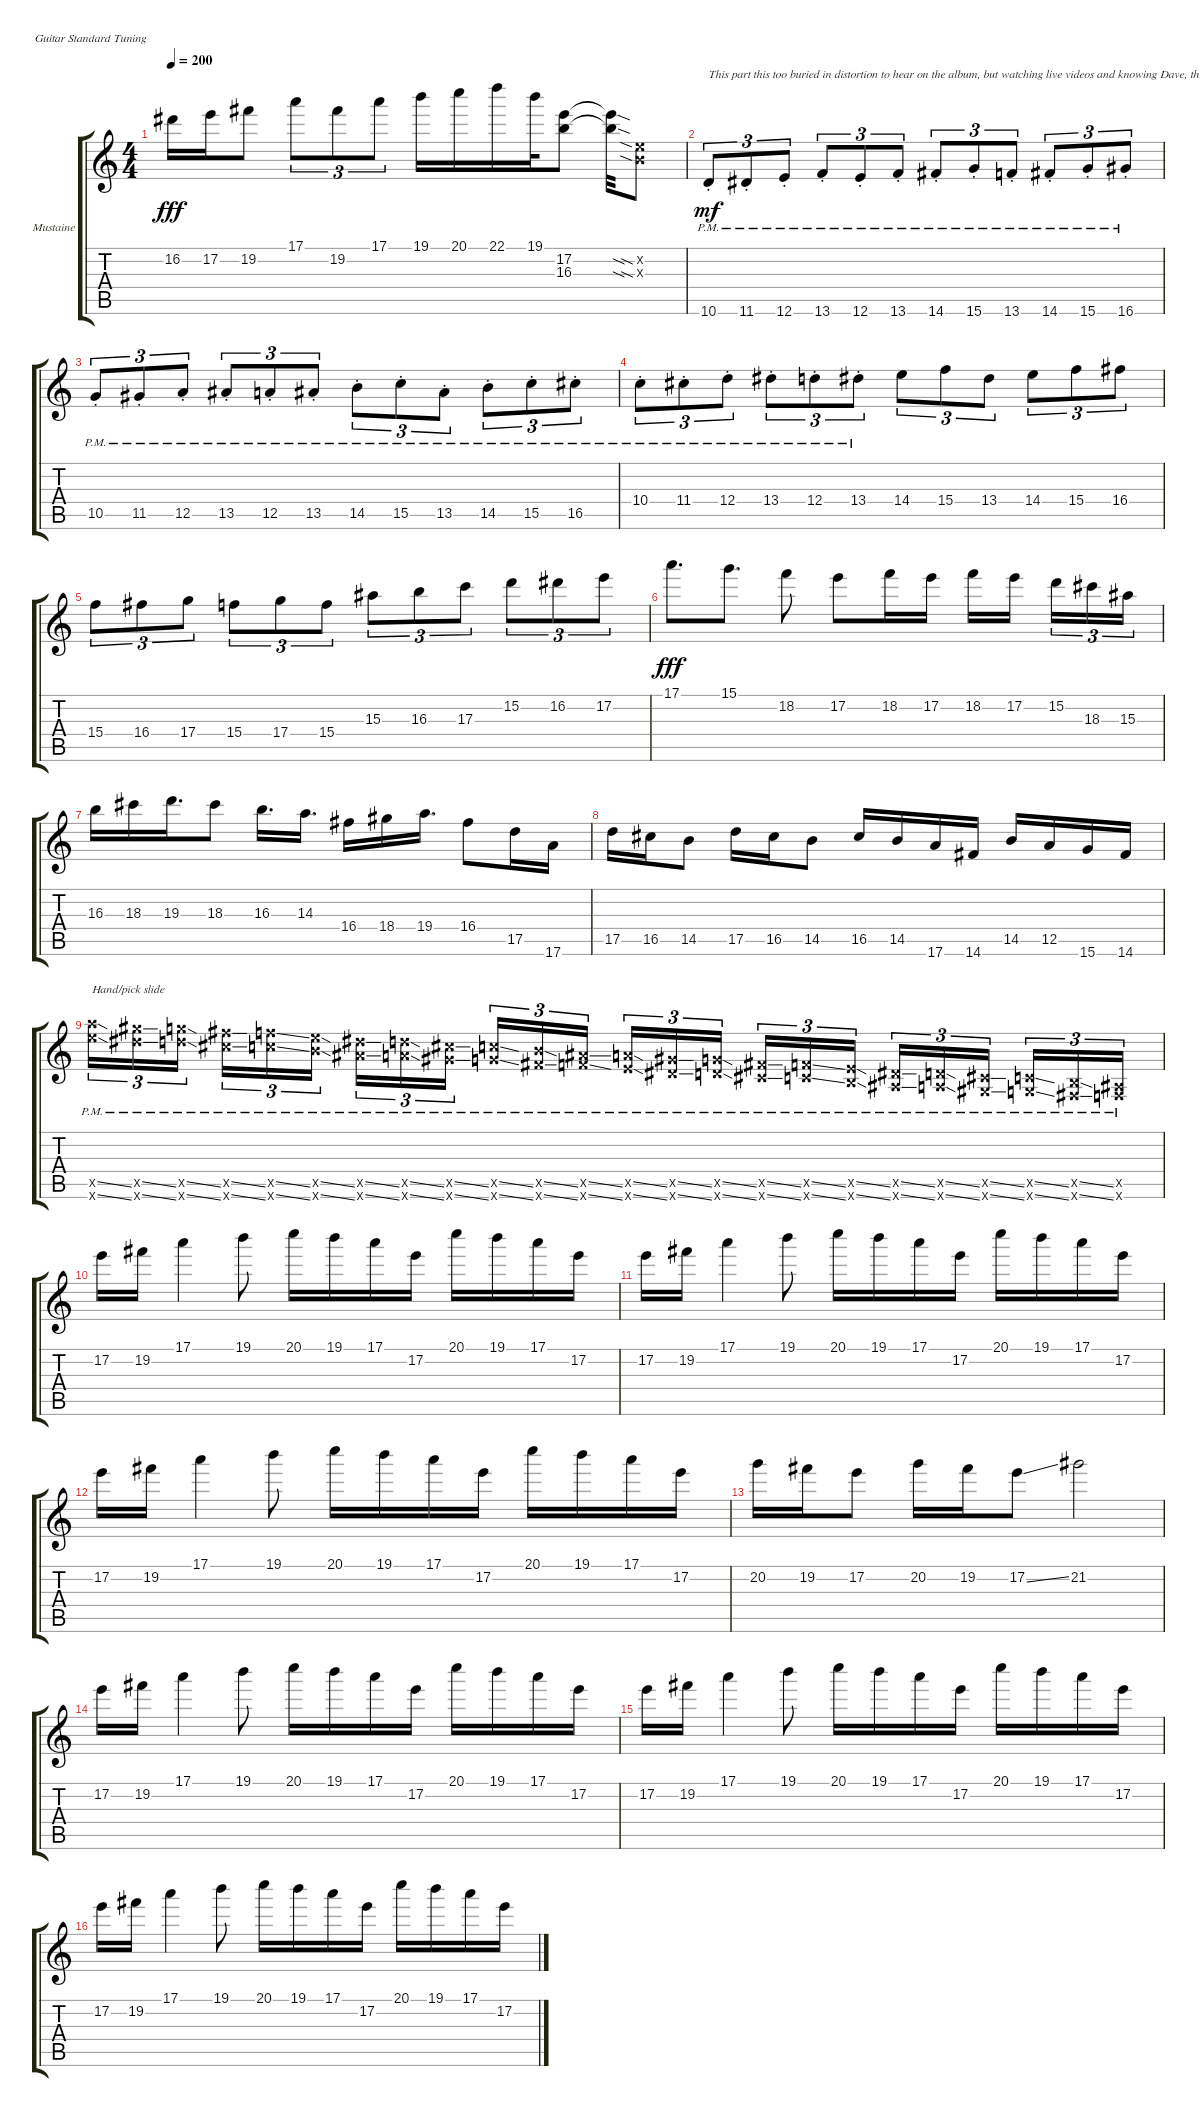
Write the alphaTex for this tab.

\bracketExtendMode groupsimilarinstruments
\firstSystemTrackNameOrientation horizontal
\otherSystemsTrackNameOrientation horizontal
\track ("Dave Mustaine" "Mustaine") {instrument distortionguitar}
\staff {score tabs}
\tuning (E4 B3 G3 D3 A2 E2)
\ts (4 4)
\tempo 200
\clef g2
\ks c
16.2.16{dy fff} 17.2.16 19.2.8 17.1.8{tu (3 2)} 19.2.8{tu (3 2)} 17.1.8{tu (3 2)} 19.1.16 20.1.16 22.1.16 19.1.32 (17.2 16.3).8 (17.2{sod t} 16.3{sod t}).32 (5.2{sia x} 4.3{sia x}).8 |
10.6{pm st}.8{tu (3 2) txt "This part this too buried in distortion to hear on the album, but watching live videos and knowing Dave, this seemed right." dy mf} 11.6{pm st}.8{tu (3 2)} 12.6{pm st}.8{tu (3 2)} 13.6{pm st}.8{tu (3 2)} 12.6{pm st}.8{tu (3 2)} 13.6{pm st}.8{tu (3 2)} 14.6{pm st}.8{tu (3 2)} 15.6{pm st}.8{tu (3 2)} 13.6{pm st}.8{tu (3 2)} 14.6{pm st}.8{tu (3 2)} 15.6{pm st}.8{tu (3 2)} 16.6{pm st}.8{tu (3 2)} |
10.5{pm st}.8{tu (3 2)} 11.5{pm st}.8{tu (3 2)} 12.5{pm st}.8{tu (3 2)} 13.5{pm st}.8{tu (3 2)} 12.5{pm st}.8{tu (3 2)} 13.5{pm st}.8{tu (3 2)} 14.5{pm st}.8{tu (3 2)} 15.5{pm st}.8{tu (3 2)} 13.5{pm st}.8{tu (3 2)} 14.5{pm st}.8{tu (3 2)} 15.5{pm st}.8{tu (3 2)} 16.5{pm st}.8{tu (3 2)} |
10.4{pm st}.8{tu (3 2)} 11.4{pm st}.8{tu (3 2)} 12.4{pm st}.8{tu (3 2)} 13.4{pm st}.8{tu (3 2)} 12.4{pm st}.8{tu (3 2)} 13.4{pm st}.8{tu (3 2)} 14.4.8{tu (3 2)} 15.4.8{tu (3 2)} 13.4.8{tu (3 2)} 14.4.8{tu (3 2)} 15.4.8{tu (3 2)} 16.4.8{tu (3 2)} |
15.4.8{tu (3 2)} 16.4.8{tu (3 2)} 17.4.8{tu (3 2)} 15.4.8{tu (3 2)} 17.4.8{tu (3 2)} 15.4.8{tu (3 2)} 15.3.8{tu (3 2)} 16.3.8{tu (3 2)} 17.3.8{tu (3 2)} 15.2.8{tu (3 2)} 16.2.8{tu (3 2)} 17.2.8{tu (3 2)} |
17.1.8{d dy fff} 15.1.8{d} 18.2.8 17.2.8 18.2.16 17.2.16 18.2.16 17.2.16 15.2.16{tu (3 2)} 18.3.16{tu (3 2)} 15.3.16{tu (3 2)} |
16.3.16 18.3.16 19.3.16{d} 18.3.8 16.3.16{d} 14.3.16{d} 16.4.16 18.4.16 19.4.16{d} 16.4.8 17.5.16 17.6.16 |
17.5.16 16.5.16 14.5.8 17.5.16 16.5.16 14.5.8 16.5.16 14.5.16 17.6.16 14.6.16 14.5.16 12.5.16 15.6.16 14.6.16 |
(24.6{ss pm x} 24.5{ss pm x}).16{tu (3 2) txt "Hand/pick slide"} (23.6{ss pm x} 23.5{ss pm x}).16{tu (3 2)} (22.6{ss pm x} 22.5{ss pm x}).16{tu (3 2)} (21.6{ss pm x} 21.5{ss pm x}).16{tu (3 2)} (20.6{ss pm x} 20.5{ss pm x}).16{tu (3 2)} (19.6{ss pm x} 19.5{ss pm x}).16{tu (3 2)} (18.6{ss pm x} 18.5{ss pm x}).16{tu (3 2)} (17.6{ss pm x} 17.5{ss pm x}).16{tu (3 2)} (16.6{ss pm x} 16.5{ss pm x}).16{tu (3 2)} (15.6{ss pm x} 15.5{ss pm x}).16{tu (3 2)} (14.6{ss pm x} 14.5{ss pm x}).16{tu (3 2)} (13.6{ss pm x} 13.5{ss pm x}).16{tu (3 2)} (12.6{ss pm x} 12.5{ss pm x}).16{tu (3 2)} (11.6{ss pm x} 11.5{ss pm x}).16{tu (3 2)} (10.6{ss pm x} 10.5{ss pm x}).16{tu (3 2)} (9.6{ss pm x} 9.5{ss pm x}).16{tu (3 2)} (8.6{ss pm x} 8.5{ss pm x}).16{tu (3 2)} (7.6{ss pm x} 7.5{ss pm x}).16{tu (3 2)} (6.6{ss pm x} 6.5{ss pm x}).16{tu (3 2)} (5.6{ss pm x} 5.5{ss pm x}).16{tu (3 2)} (4.6{ss pm x} 4.5{ss pm x}).16{tu (3 2)} (3.6{ss pm x} 3.5{ss pm x}).16{tu (3 2)} (2.6{ss pm x} 2.5{ss pm x}).16{tu (3 2)} (1.6{pm x} 1.5{pm x}).16{tu (3 2)} |
17.2.16 19.2.16 17.1.4 19.1.8 20.1.16 19.1.16 17.1.16 17.2.16 20.1.16 19.1.16 17.1.16 17.2.16 |
17.2.16 19.2.16 17.1.4 19.1.8 20.1.16 19.1.16 17.1.16 17.2.16 20.1.16 19.1.16 17.1.16 17.2.16 |
17.2.16 19.2.16 17.1.4 19.1.8 20.1.16 19.1.16 17.1.16 17.2.16 20.1.16 19.1.16 17.1.16 17.2.16 |
20.2.16 19.2.16 17.2.8 20.2.16 19.2.16 17.2{ss}.8 21.2.2 |
17.2.16 19.2.16 17.1.4 19.1.8 20.1.16 19.1.16 17.1.16 17.2.16 20.1.16 19.1.16 17.1.16 17.2.16 |
17.2.16 19.2.16 17.1.4 19.1.8 20.1.16 19.1.16 17.1.16 17.2.16 20.1.16 19.1.16 17.1.16 17.2.16 |
17.2.16 19.2.16 17.1.4 19.1.8 20.1.16 19.1.16 17.1.16 17.2.16 20.1.16 19.1.16 17.1.16 17.2.16
